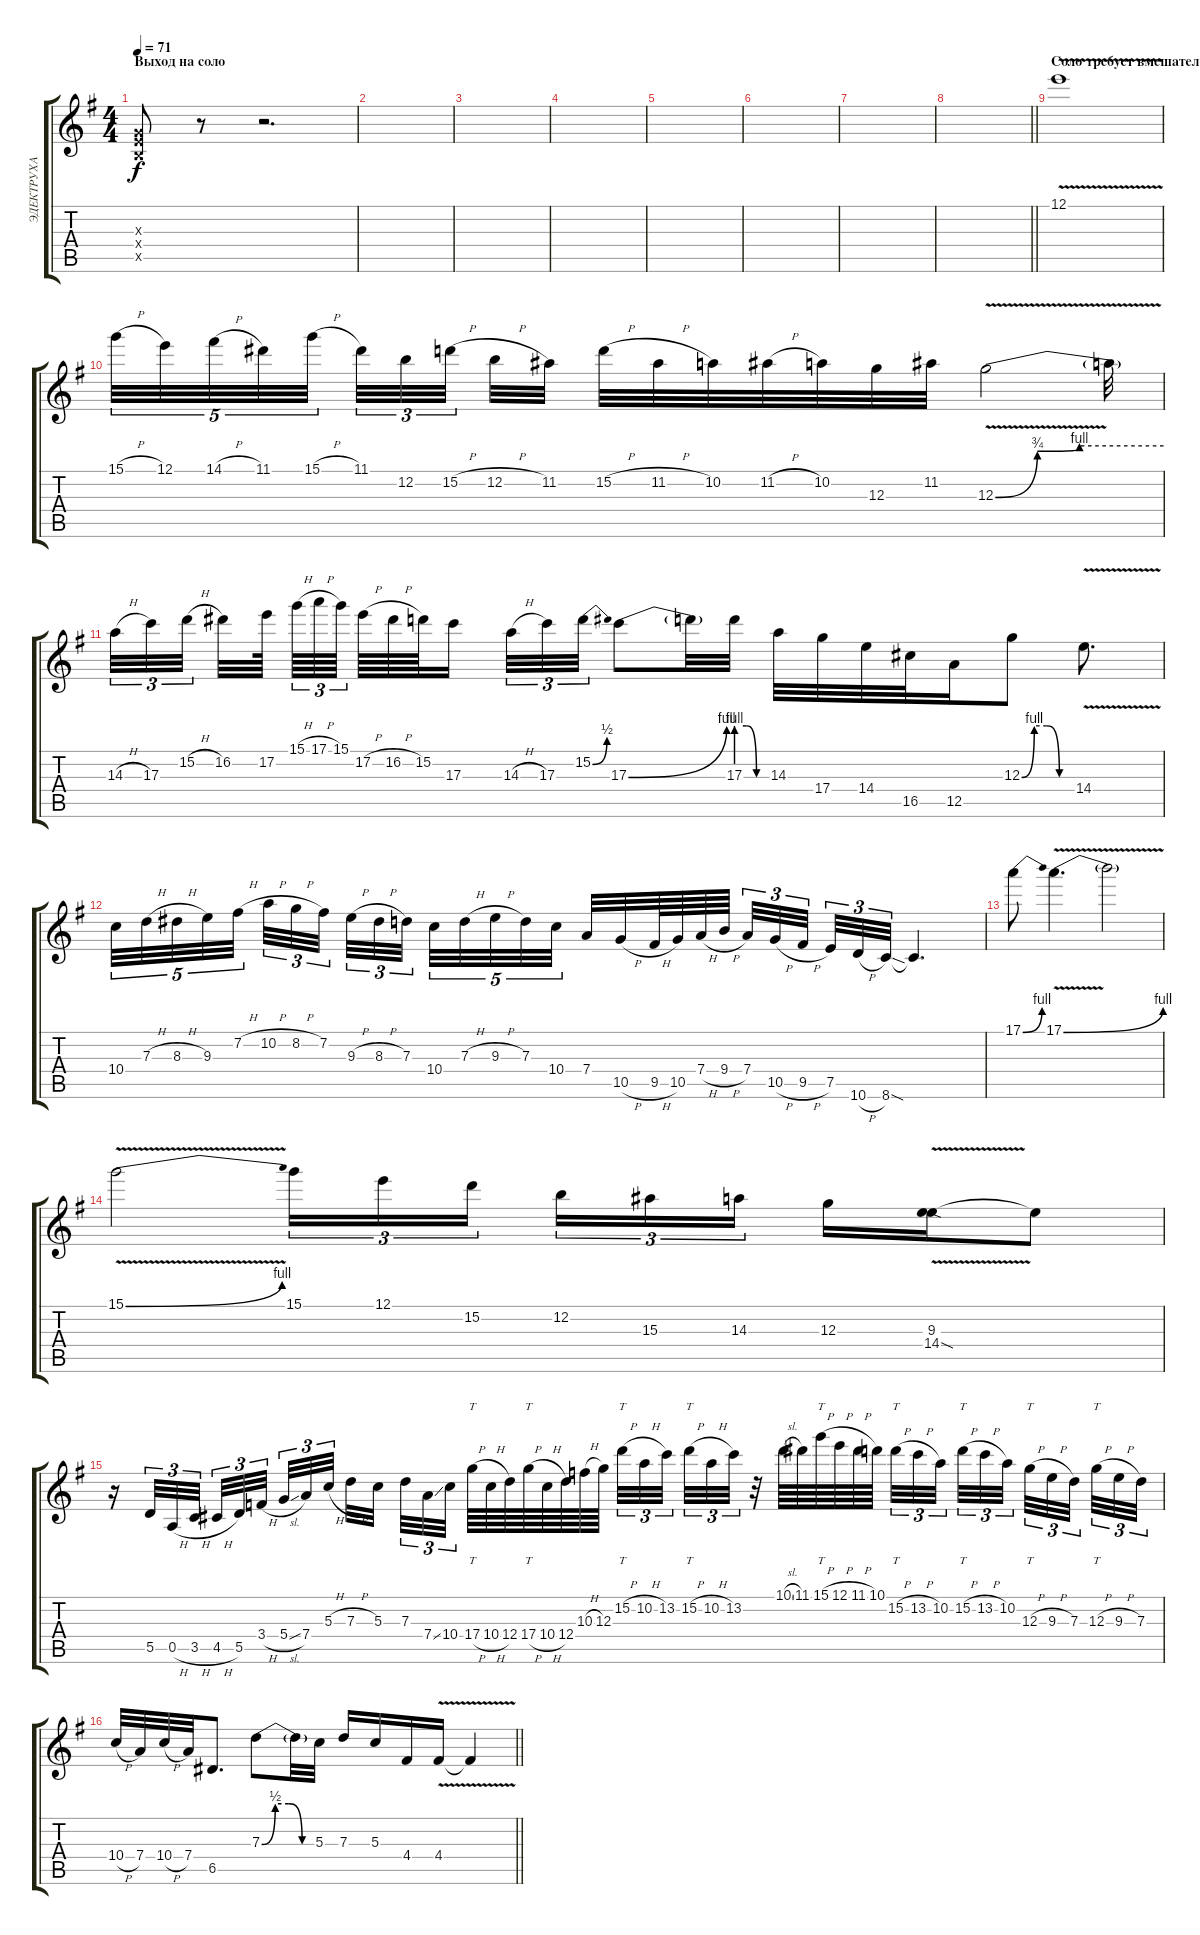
\track ("ЭДЕКТРУХА" "ЭДЕКТРУХА") {instrument distortionguitar}
\staff {score tabs}
\tuning (E4 B3 G3 D3 A2 E2) {hide}
\ts (4 4)
\section ("" "Выход на соло")
\tempo 71
\clef g2
\ks eminor
(0.3{x} 2.4{x} 2.5{x}).8{dy f} r.8 r.2{d} |
|
|
|
|
|
|
\barLineRight lightlight
|
\section ("" "Соло требует вмешательства...")
12.1{v}.1 |
15.1{h}.32{tu (5 4)} 12.1.32{tu (5 4)} 14.1{h}.32{tu (5 4)} 11.1.32{tu (5 4)} 15.1{h}.32{tu (5 4) beam splitsecondary} 11.1.32{tu (3 2)} 12.2.32{tu (3 2)} 15.2{h}.32{tu (3 2) beam splitsecondary} 12.2{h}.32 11.2.32 15.2{h}.32 11.2{h}.32 10.2.32 11.2{h}.32 10.2.32 12.3.32 11.2.32 12.3{be (custom 0 0 15 3 30 4 60 4) v}.2 12.3{t}.32 |
14.3{h}.32{tu (3 2)} 17.3.32{tu (3 2)} 15.2{h}.32{tu (3 2) beam splitsecondary} 16.2.32 17.2.64{beam splitsecondary} 15.1{h}.64{tu (3 2)} 17.1{h}.64{tu (3 2)} 15.1.64{tu (3 2) beam splitsecondary} 17.2{h}.64 16.2{h}.64 15.2.64 17.3.16 14.3{h}.32{tu (3 2)} 17.3.32{tu (3 2)} 15.2{be (bend 0 0 60 2)}.32{tu (3 2)} 17.3{be (bend 0 0 60 4)}.8 17.3{t}.32 17.3{be (custom 0 4 20 4 40 0 60 0)}.32 14.3.32 17.4.32 14.4.32 16.5.32 12.5.16 12.3{be (custom 0 0 15 4 30 4 45 0 60 0)}.8 14.4{v}.8{d} |
10.4.32{tu (5 4)} 7.3{h}.32{tu (5 4)} 8.3{h}.32{tu (5 4)} 9.3.32{tu (5 4)} 7.2{h}.32{tu (5 4) beam splitsecondary} 10.2{h}.32{tu (3 2)} 8.2{h}.32{tu (3 2)} 7.2.32{tu (3 2) beam splitsecondary} 9.3{h}.32{tu (3 2)} 8.3{h}.32{tu (3 2)} 7.3.32{tu (3 2)} 10.4.32{tu (5 4)} 7.3{h}.32{tu (5 4)} 9.3{h}.32{tu (5 4)} 7.3.32{tu (5 4)} 10.4.32{tu (5 4) beam splitsecondary} 7.4.32 10.5{h}.32 9.5{h}.64 10.5.64 7.4{h}.64 9.4{h}.64 7.4.32{tu (3 2)} 10.5{h}.32{tu (3 2)} 9.5{h}.32{tu (3 2) beam splitsecondary} 7.5.32{tu (3 2)} 10.6{h}.32{tu (3 2)} 8.6{sod}.32{tu (3 2)} 8.6{t}.4{d} |
17.1{be (bend 0 0 60 4)}.8 17.1{be (bend 0 0 60 4) v}.4{d} 17.1{t}.2 |
15.1{be (bend 0 0 60 4) v}.2 15.1.16{tu (3 2)} 12.1.16{tu (3 2)} 15.2.16{tu (3 2) beam splitsecondary} 12.2.16{tu (3 2)} 15.3.16{tu (3 2)} 14.3.16{tu (3 2)} 12.3.16 (9.3{v} 14.4{sod}).16 14.4{t}.8 |
r.16 5.5.32{tu (3 2)} 0.5{h}.32{tu (3 2)} 3.5{h}.32{tu (3 2) beam splitsecondary} 4.5{h}.32{tu (3 2)} 5.5.32{tu (3 2)} 3.4{h}.32{tu (3 2) beam splitsecondary} 5.4{sl}.32{tu (3 2)} 7.4.32{tu (3 2)} 5.3{h}.32{tu (3 2)} 7.3{h}.32 5.3.32{beam splitsecondary} 7.3.32{tu (3 2)} 7.4{ss}.32{tu (3 2)} 10.4.32{tu (3 2) beam splitsecondary} 17.4{h}.64{tt} 10.4{h}.64 12.4.64 17.4{h}.64{tt} 10.4{h}.64 12.4.64 10.3{h}.64 12.3.64 15.2{h}.32{tt tu (3 2)} 10.2{h}.32{tu (3 2)} 13.2.32{tu (3 2) beam splitsecondary} 15.2{h}.32{tt tu (3 2)} 10.2{h}.32{tu (3 2)} 13.2.32{tu (3 2)} r.32 10.1{sl}.64 11.1.64 15.1{h}.64{tt} 12.1{h}.64 11.1{h}.64 10.1.64 15.2{h}.32{tt tu (3 2)} 13.2{h}.32{tu (3 2)} 10.2.32{tu (3 2) beam splitsecondary} 15.2{h}.32{tt tu (3 2)} 13.2{h}.32{tu (3 2)} 10.2.32{tu (3 2) beam splitsecondary} 12.3{h}.32{tt tu (3 2)} 9.3{h}.32{tu (3 2)} 7.3.32{tu (3 2) beam splitsecondary} 12.3{h}.32{tt tu (3 2)} 9.3{h}.32{tu (3 2)} 7.3.32{tu (3 2)} |
\barLineRight lightlight
10.4{h}.32 7.4.32 10.4{h}.32 7.4.32 6.5.8{d} 7.3{be (custom 0 0 15 2 30 2 45 0 60 0)}.8 7.3{t}.32 5.3.32 7.3.16 5.3.16 4.4.16 4.4{v}.16 4.4{t}.4
